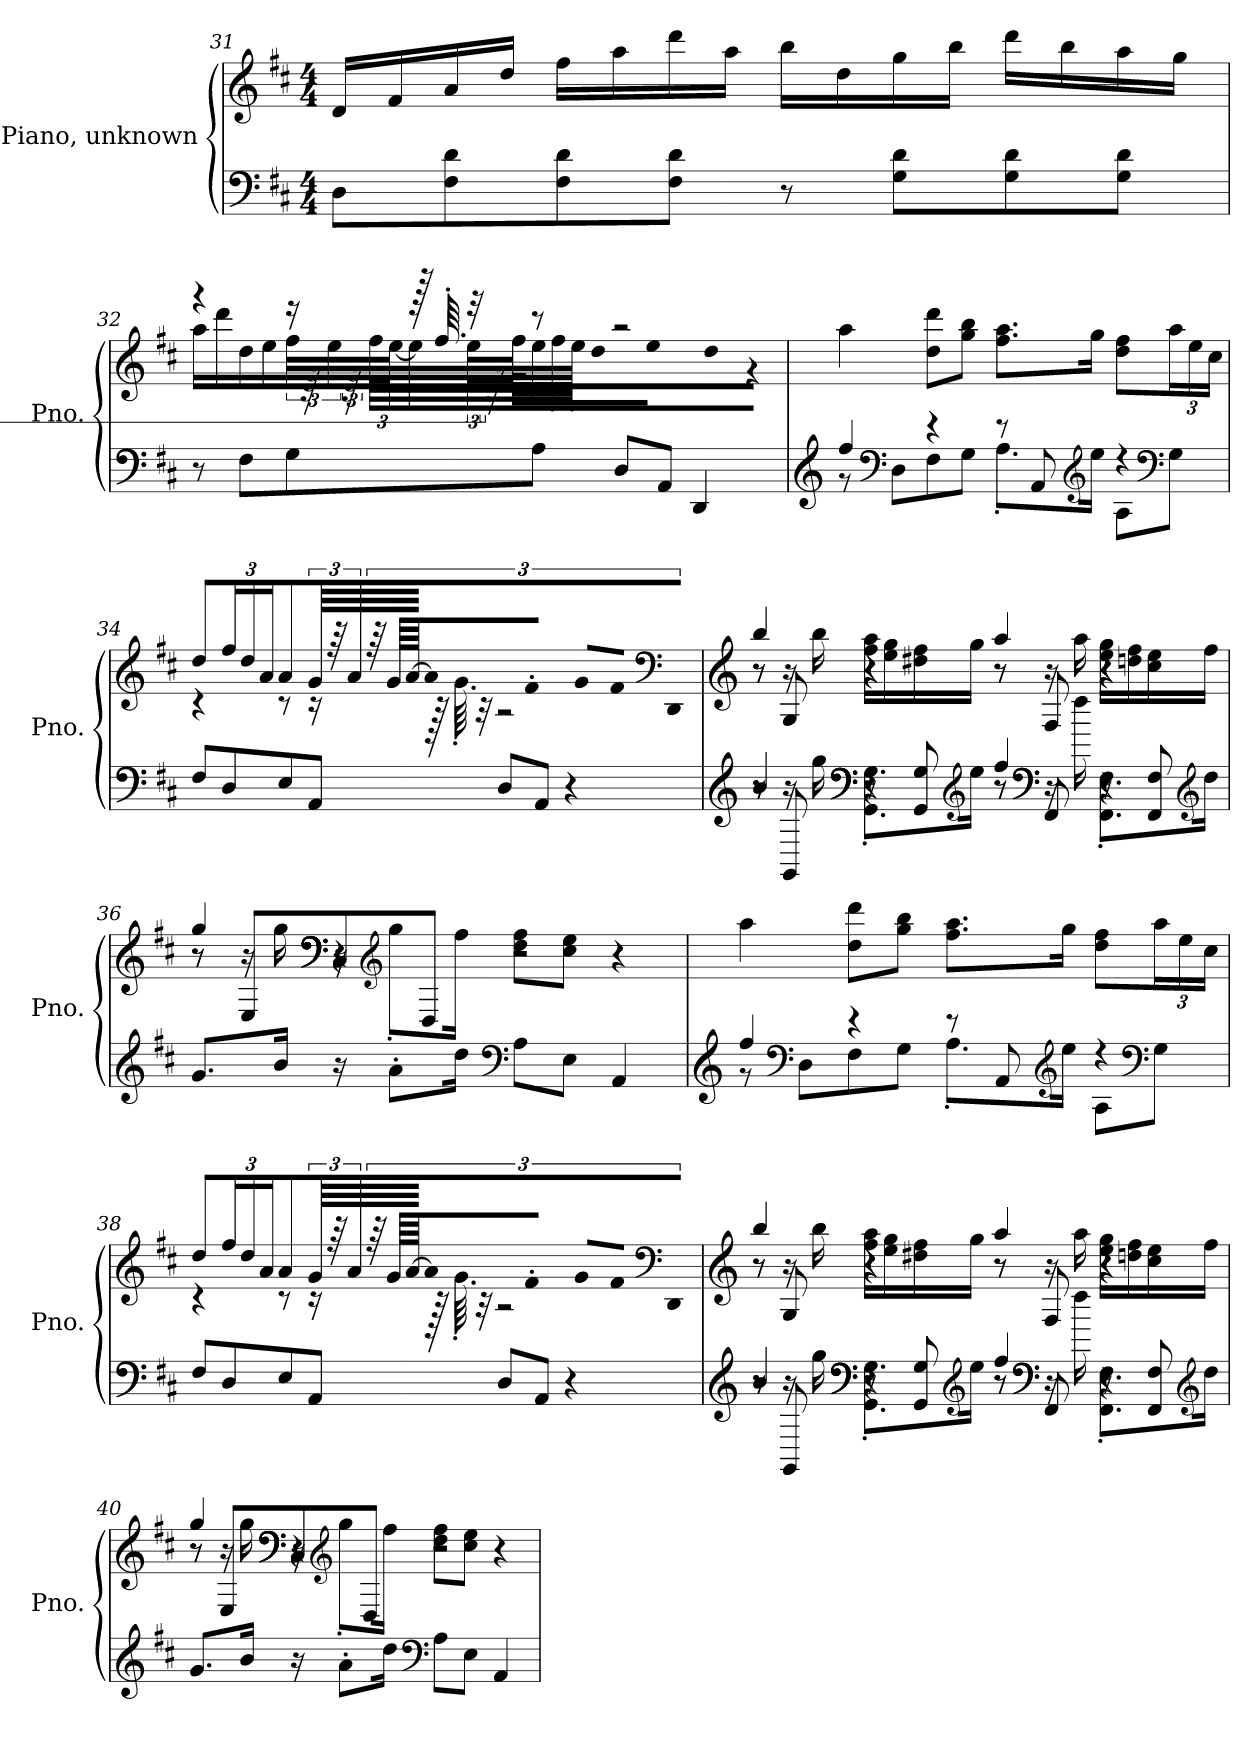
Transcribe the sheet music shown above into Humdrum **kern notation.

**kern	**kern
*part1	*part1
*staff2	*staff1
*I"Piano, unknown	*
*I'Pno.	*
*clefF4	*clefG2
*k[f#c#]	*k[f#c#]
*M4/4	*M4/4
=31	=31
8D\L	16d/LL
.	16f#/
8F#\ 8d\	16a/
.	16dd/JJ
8F#\ 8d\	16ff#\LL
.	16aa\
8F#\ 8d\J	16ddd\
.	16aa\JJ
8r	16bb\LL
.	16dd\
8G\ 8d\L	16gg\
.	16bb\JJ
8G\ 8d\	16ddd\LL
.	16bb\
8G\ 8d\J	16aa\
.	16gg\JJ
!!LO:LB:g=z
=32	=32
*	*^
8r	4r	16aa\LL
.	.	16ddd\
8F#\L	.	16dd\
.	.	16ee\
8G\	16r	96ff#\JJkk
.	.	96r
.	.	96ee\
.	.	96r
.	.	96ff#\LLLL
.	.	[96ee\J
.	128r	32ee\]
.	64.ff#'/	.
.	32r	96ee\JJJk
.	.	96r
.	.	96ff#\KLLL
*	*	*Xbrackettup
8A\J	8r	48ee\
.	.	48ff#'\
.	.	48ee'\
.	.	32dd\
.	.	32ee\JJJ
8D/L	2r	4dd\
8AA/J	.	.
4DD/	.	4r
*	*v	*v
=33	=33
*clefG2	*
*^	*
4ff#/	8r	4aa\
*clefF4	*	*
.	8D\L	.
4r	8F#\	8dd\ 8ddd\L
.	8G\J	8gg\ 8bb\J
8r	8.A'\L	8.ff#\ 8.aa\L
8AA/	.	.
*clefG2	*	*
.	16ee\Jk	16gg\Jk
4r	8A\L	8dd\ 8ff#\L
*clefF4	*	*
.	8G\J	24aa\L
.	.	24ee\
.	.	24cc#\JJ
*v	*v	*
!!LO:PB:g=z
=34	=34
*	*^
8F#/L	8dd/L	4r
8D/	24ff#/L	.
.	24dd/	.
.	24a/J	.
8E/	8a/	8r
*	*brackettup	*
8AA/J	96g/Jkkk	16r
.	96r	.
.	96a/	.
.	96r	.
.	96g/LLLL	.
.	[96a/J	.
.	32a/]	128r
.	.	64.g'\
.	32f#'/JJJ	32r
8D/L	8g/L	2r
8AA/J	8f#/J	.
*	*clefF4	*
4r	4DD/	.
*	*v	*v
!!LO:LB:g=z
=35	=35
*clefG2	*clefG2
*^	*^
*	*^	*	*^
4b/	8r	8r	4bb/	8r	8r
.	16r	8GG/	.	16r	8G/
.	16gg\	.	.	16bb\	.
*clefF4	*	*	*	*	*
4r	8.GG\' 8.G\'L	8r	4r	16ff#\ 16aa\LL	4r
.	.	.	.	16ee\ 16gg\	.
.	.	8GG/ 8G/	.	16dd#X\ 16ff#\	.
*clefG2	*	*	*	*	*
.	16ee\Jk	.	.	16gg\JJ	.
4ff#/	8r	8r	4aa/	8r	8r
*clefF4	*	*	*	*	*
.	16r	8FF#/	.	16r	8F#/
.	16ff#\	.	.	16aa\	.
4r	8.FF#\' 8.F#\'L	8r	4r	16ee\ 16gg\LL	4r
.	.	.	.	16ddn\ 16ff#\	.
.	.	8FF#/ 8F#/	.	16cc#\ 16ee\	.
*clefG2	*	*	*	*	*
.	16dd\Jk	.	.	16ff#\JJ	.
*v	*v	*v	*	*	*
=36	=36	=36	=36
8.g/L	4gg/	8r	8r
.	.	16r	8E/L
16b/Jk	.	16gg\	.
*	*clefF4	*	*
16r	4r	16r	8C#/
*	*clefG2	*	*
8a'\L	.	8gg'\L	.
.	.	.	8D/J
16dd\Jk	.	16ff#\Jk	.
*clefF4	*	*	*
8A\L	2r	8dd\ 8ff#\L	2r
8E\J	.	8cc#\ 8ee\J	.
4AA/	.	4r	.
*	*v	*v	*v
!!LO:LB:g=z
=37	=37
*clefG2	*
*^	*
4ff#/	8r	4aa\
*clefF4	*	*
.	8D\L	.
4r	8F#\	8dd\ 8ddd\L
.	8G\J	8gg\ 8bb\J
8r	8.A'\L	8.ff#\ 8.aa\L
8AA/	.	.
*clefG2	*	*
.	16ee\Jk	16gg\Jk
4r	8A\L	8dd\ 8ff#\L
*clefF4	*	*
*	*	*Xbrackettup
.	8G\J	24aa\L
.	.	24ee\
.	.	24cc#\JJ
*v	*v	*
=38	=38
*	*^
8F#/L	8dd/L	4r
8D/	24ff#/L	.
.	24dd/	.
.	24a/J	.
8E/	8a/	8r
*	*brackettup	*
8AA/J	96g/Jkkk	16r
.	96r	.
.	96a/	.
.	96r	.
.	96g/LLLL	.
.	[96a/J	.
.	32a/]	128r
.	.	64.g'\
.	32f#'/JJJ	32r
8D/L	8g/L	2r
8AA/J	8f#/J	.
*	*clefF4	*
4r	4DD/	.
*	*v	*v
!!LO:LB:g=z
=39	=39
*clefG2	*clefG2
*^	*^
*	*^	*	*^
4b/	8r	8r	4bb/	8r	8r
.	16r	8GG/	.	16r	8G/
.	16gg\	.	.	16bb\	.
*clefF4	*	*	*	*	*
4r	8.GG\' 8.G\'L	8r	4r	16ff#\ 16aa\LL	4r
.	.	.	.	16ee\ 16gg\	.
.	.	8GG/ 8G/	.	16dd#X\ 16ff#\	.
*clefG2	*	*	*	*	*
.	16ee\Jk	.	.	16gg\JJ	.
4ff#/	8r	8r	4aa/	8r	8r
*clefF4	*	*	*	*	*
.	16r	8FF#/	.	16r	8F#/
.	16ff#\	.	.	16aa\	.
4r	8.FF#\' 8.F#\'L	8r	4r	16ee\ 16gg\LL	4r
.	.	.	.	16ddn\ 16ff#\	.
.	.	8FF#/ 8F#/	.	16cc#\ 16ee\	.
*clefG2	*	*	*	*	*
.	16dd\Jk	.	.	16ff#\JJ	.
*v	*v	*v	*	*	*
=40	=40	=40	=40
8.g/L	4gg/	8r	8r
.	.	16r	8E/L
16b/Jk	.	16gg\	.
*	*clefF4	*	*
16r	4r	16r	8C#/
*	*clefG2	*	*
8a'\L	.	8gg'\L	.
.	.	.	8D/J
16dd\Jk	.	16ff#\Jk	.
*clefF4	*	*	*
8A\L	2r	8dd\ 8ff#\L	2r
8E\J	.	8cc#\ 8ee\J	.
4AA/	.	4r	.
*	*v	*v	*v
=	=
*-	*-
